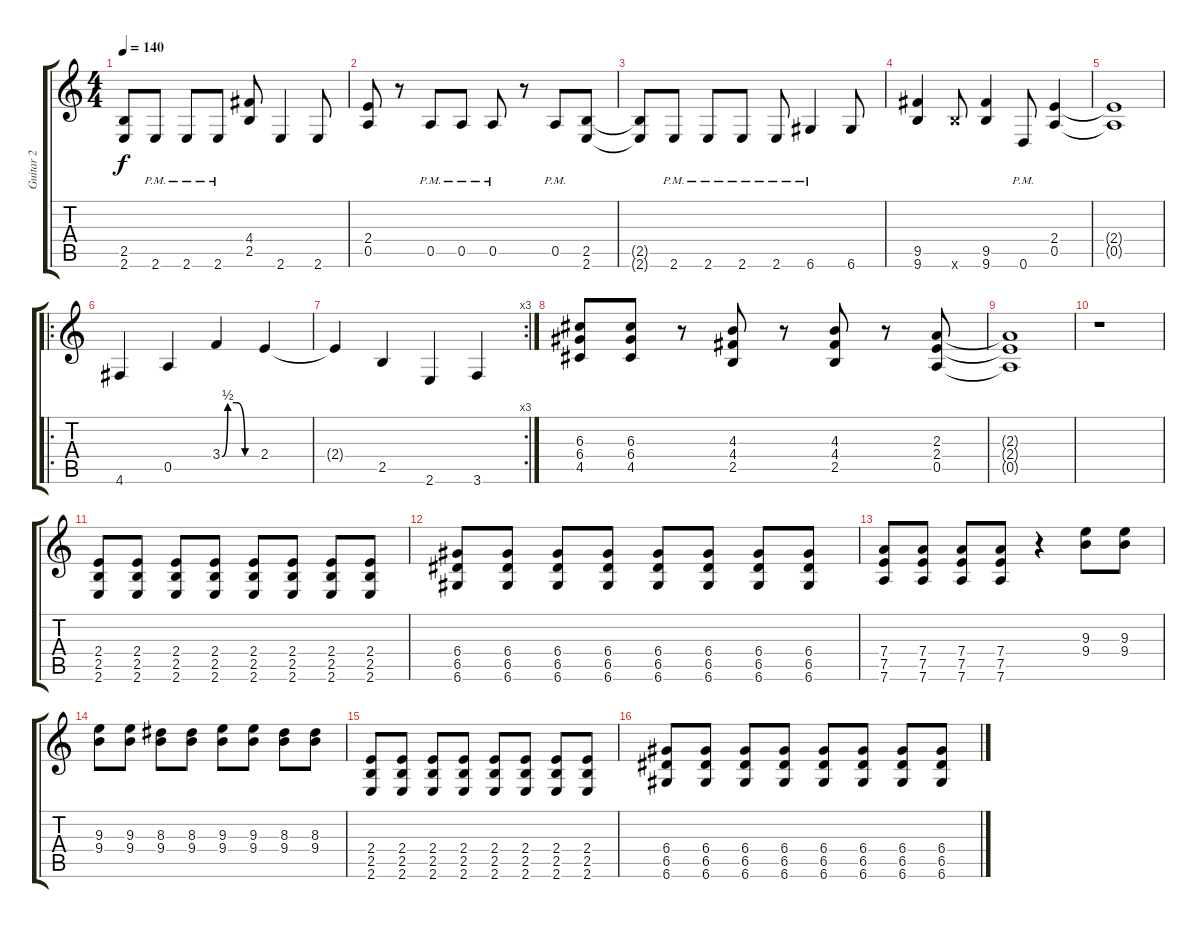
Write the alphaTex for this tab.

\track ("Guitar 2" "Guitar 2") {instrument distortionguitar}
\staff {score tabs}
\tuning (E4 B3 G3 D3 A2 D2) {hide}
\ts (4 4)
\tempo 140
\clef g2
\ks c
(2.5{t} 2.6{t}).8{dy f} 2.6{pm}.8 2.6{pm}.8 2.6{pm}.8 (4.4 2.5).8 2.6.4 2.6.8 |
(2.4 0.5).8 r.8 0.5{pm}.8 0.5{pm}.8 0.5{pm}.8 r.8 0.5{pm}.8 (2.5 2.6).8 |
(2.5{t} 2.6{t}).8 2.6{pm}.8 2.6{pm}.8 2.6{pm}.8 2.6{pm}.8 6.6{pm}.4 6.6.8 |
(9.5 9.6).4 9.6{x}.8 (9.5 9.6).4 0.6{pm}.8 (2.4 0.5).4 |
(2.4{t} 0.5{t}).1 |
\ro
4.6.4 0.5.4 3.4{be (custom 0 0 10 2 25 2 40 0 60 0)}.4 2.4.4 |
\rc 3
2.4{t}.4 2.5.4 2.6.4 3.6.4 |
(6.3 6.4 4.5).8 (6.3 6.4 4.5).8 r.8 (4.3 4.4 2.5).8 r.8 (4.3 4.4 2.5).8 r.8 (2.3 2.4 0.5).8 |
(2.3{t} 2.4{t} 0.5{t}).1 |
r.1 |
(2.4 2.5 2.6).8 (2.4 2.5 2.6).8 (2.4 2.5 2.6).8 (2.4 2.5 2.6).8 (2.4 2.5 2.6).8 (2.4 2.5 2.6).8 (2.4 2.5 2.6).8 (2.4 2.5 2.6).8 |
(6.4 6.5 6.6).8 (6.4 6.5 6.6).8 (6.4 6.5 6.6).8 (6.4 6.5 6.6).8 (6.4 6.5 6.6).8 (6.4 6.5 6.6).8 (6.4 6.5 6.6).8 (6.4 6.5 6.6).8 |
(7.4 7.5 7.6).8 (7.4 7.5 7.6).8 (7.4 7.5 7.6).8 (7.4 7.5 7.6).8 r.4 (9.3 9.4).8 (9.3 9.4).8 |
(9.3 9.4).8 (9.3 9.4).8 (8.3 9.4).8 (8.3 9.4).8 (9.3 9.4).8 (9.3 9.4).8 (8.3 9.4).8 (8.3 9.4).8 |
(2.4 2.5 2.6).8 (2.4 2.5 2.6).8 (2.4 2.5 2.6).8 (2.4 2.5 2.6).8 (2.4 2.5 2.6).8 (2.4 2.5 2.6).8 (2.4 2.5 2.6).8 (2.4 2.5 2.6).8 |
(6.4 6.5 6.6).8 (6.4 6.5 6.6).8 (6.4 6.5 6.6).8 (6.4 6.5 6.6).8 (6.4 6.5 6.6).8 (6.4 6.5 6.6).8 (6.4 6.5 6.6).8 (6.4 6.5 6.6).8
